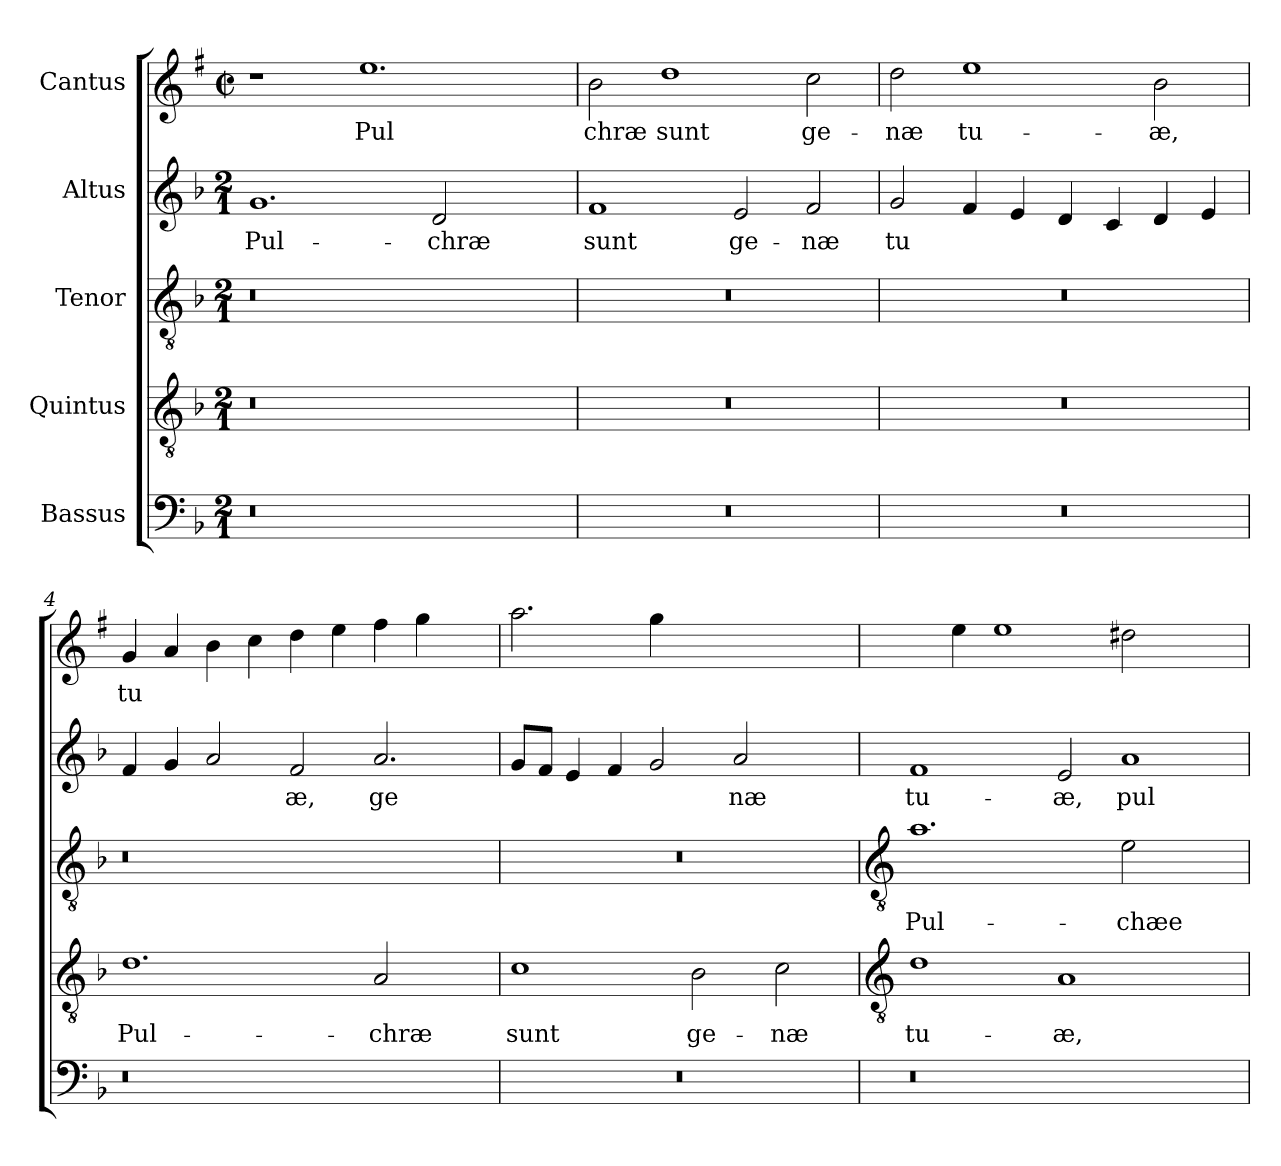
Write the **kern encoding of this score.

**kern	**kern	**text	**kern	**text	**kern	**text	**kern	**text
*part5	*part4	*part4	*part3	*part3	*part2	*part2	*part1	*part1
*staff5	*staff4	*staff4	*staff3	*staff3	*staff2	*staff2	*staff1	*staff1
*I"Bassus	*I"Quintus	*	*I"Tenor	*	*I"Altus	*	*I"Cantus	*
*clefF4	*clefGv2	*	*clefGv2	*	*clefG2	*	*clefG2	*
*	*	*	*	*	*	*	*ITrd1c2	*
*k[b-]	*k[b-]	*	*k[b-]	*	*k[b-]	*	*k[b-]	*
*F:	*F:	*	*F:	*	*F:	*	*F:	*
*M2/1	*M2/1	*	*M2/1	*	*M2/1	*	*M4/2	*
*	*	*	*	*	*	*	*met(c|)	*
=1	=1	=1	=1	=1	=1	=1	=1	=1
!	!	!	!	!	!	!LO:LY:b	!	!
0r	0r	.	0r	.	1.g	Pul-	1r	.
!	!	!	!	!	!	!	!	!LO:LY:b
.	.	.	.	.	.	.	1.dd	Pul
!	!	!	!	!	!	!LO:LY:b	!	!
.	.	.	.	.	2d	-chræ	.	.
2ryy	2ryy	.	2ryy	.	2ryy	.	.	.
=2	=2	=2	=2	=2	=2	=2	=2	=2
!	!	!	!	!	!	!LO:LY:b	!	!LO:LY:b
0r	0r	.	0r	.	1f	sunt	2a	chræ
!	!	!	!	!	!	!	!	!LO:LY:b
.	.	.	.	.	.	.	1cc	sunt
!	!	!	!	!	!	!LO:LY:b	!	!
.	.	.	.	.	2e	ge-	.	.
!	!	!	!	!	!	!LO:LY:b	!	!LO:LY:b
.	.	.	.	.	2f	-næ	2b-	ge-
=3	=3	=3	=3	=3	=3	=3	=3	=3
!	!	!	!	!	!	!LO:LY:b	!	!LO:LY:b
0r	0r	.	0r	.	2g	tu	2cc	-næ
!	!	!	!	!	!	!	!	!LO:LY:b
.	.	.	.	.	4f	.	1dd	tu-
.	.	.	.	.	4e	.	.	.
.	.	.	.	.	4d	.	.	.
.	.	.	.	.	4c	.	.	.
!	!	!	!	!	!	!	!	!LO:LY:b
.	.	.	.	.	4d	.	2a	-æ,
.	.	.	.	.	4e	.	.	.
=4	=4	=4	=4	=4	=4	=4	=4	=4
!	!	!LO:LY:b	!	!	!	!	!	!LO:LY:b
0r	1.d	Pul-	0r	.	4f	.	4f	tu
.	.	.	.	.	4g	.	4g	.
.	.	.	.	.	2a	.	4a	.
.	.	.	.	.	.	.	4b-	.
!	!	!	!	!	!	!LO:LY:b	!	!
.	.	.	.	.	2f	æ,	4cc	.
.	.	.	.	.	.	.	4dd	.
!	!	!LO:LY:b	!	!	!	!LO:LY:b	!	!
.	2A	-chræ	.	.	2.a	ge	4ee	.
.	.	.	.	.	.	.	4ff	.
4ryy	4ryy	.	4ryy	.	.	.	4ryy	.
=5	=5	=5	=5	=5	=5	=5	=5	=5
!	!	!LO:LY:b	!	!	!	!	!	!
0r	1c	sunt	0r	.	8gL	.	2.gg	.
.	.	.	.	.	8fJ	.	.	.
.	.	.	.	.	4e	.	.	.
.	.	.	.	.	4f	.	.	.
.	.	.	.	.	2g	.	4ff	.
!	!	!LO:LY:b	!	!	!	!	!	!
.	2B-	ge-	.	.	.	.	[2eeyy	.
!	!	!	!	!	!	!LO:LY:b	!	!
.	.	.	.	.	2a	næ	.	.
!	!	!LO:LY:b	!	!	!	!	!	!
.	2c	-næ	.	.	.	.	2ryy	.
.	.	.	.	.	4ryy	.	.	.
!!LO:LB:g=z
=6	=6	=6	=6	=6	=6	=6	=6	=6
*	*clefGv2	*	*clefGv2	*	*	*	*	*
!	!	!LO:LY:b	!	!LO:LY:b	!	!LO:LY:b	!	!
0r	1d	tu-	1.a	Pul-	1f	tu-	4eeyy]	.
.	.	.	.	.	.	.	4dd	.
.	.	.	.	.	.	.	1dd	.
!	!	!LO:LY:b	!	!	!	!LO:LY:b	!	!
.	1A	-æ,	.	.	2e	-æ,	.	.
!	!	!	!	!LO:LY:b	!	!LO:LY:b	!	!
.	.	.	2e	-chæe	1a	pul-	2cc#	.
2ryy	2ryy	.	2ryy	.	.	.	2ryy	.
=	=	=	=	=	=	=	=	=
*-	*-	*-	*-	*-	*-	*-	*-	*-
